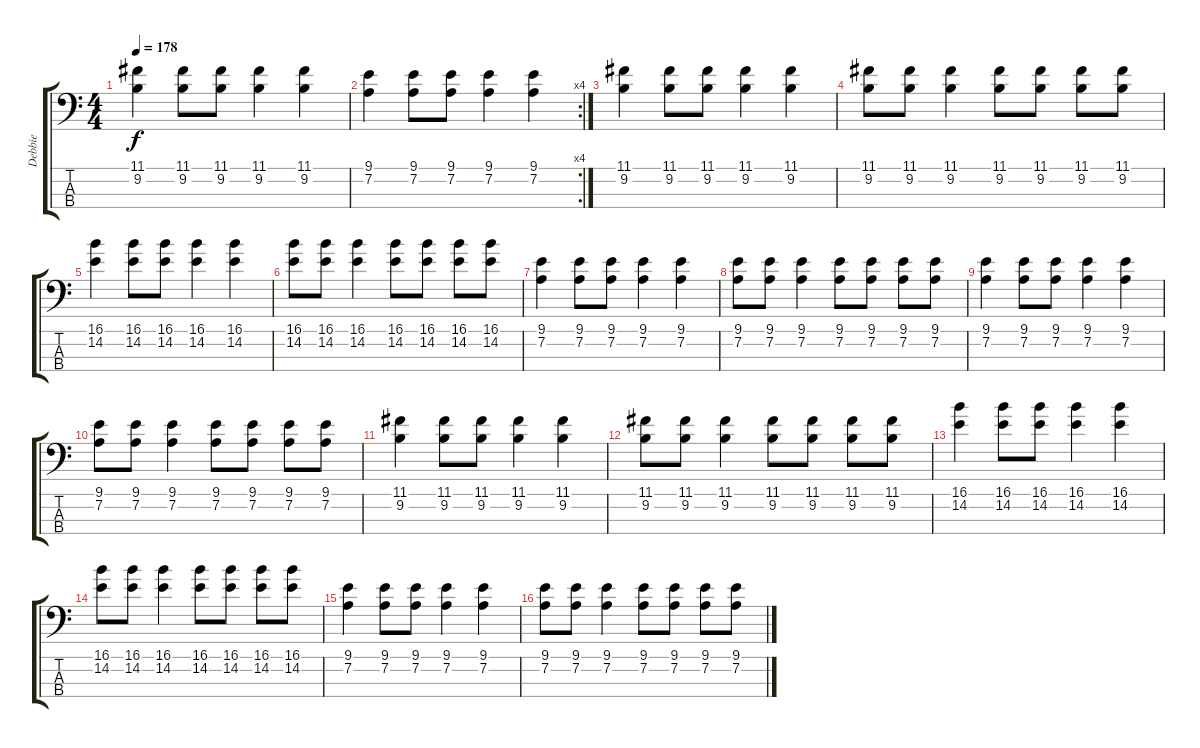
\track ("Debbie" "Debbie") {instrument electricbasspick}
\staff {score tabs}
\tuning (G2 D2 A1 E1) {hide}
\ts (4 4)
\tempo 178
\clef f4
\ks c
(11.1 9.2).4{dy f} (11.1 9.2).8 (11.1 9.2).8 (11.1 9.2).4 (11.1 9.2).4 |
\rc 4
(9.1 7.2).4 (9.1 7.2).8 (9.1 7.2).8 (9.1 7.2).4 (9.1 7.2).4 |
(11.1 9.2).4 (11.1 9.2).8 (11.1 9.2).8 (11.1 9.2).4 (11.1 9.2).4 |
(11.1 9.2).8 (11.1 9.2).8 (11.1 9.2).4 (11.1 9.2).8 (11.1 9.2).8 (11.1 9.2).8 (11.1 9.2).8 |
(16.1 14.2).4 (16.1 14.2).8 (16.1 14.2).8 (16.1 14.2).4 (16.1 14.2).4 |
(16.1 14.2).8 (16.1 14.2).8 (16.1 14.2).4 (16.1 14.2).8 (16.1 14.2).8 (16.1 14.2).8 (16.1 14.2).8 |
(9.1 7.2).4 (9.1 7.2).8 (9.1 7.2).8 (9.1 7.2).4 (9.1 7.2).4 |
(9.1 7.2).8 (9.1 7.2).8 (9.1 7.2).4 (9.1 7.2).8 (9.1 7.2).8 (9.1 7.2).8 (9.1 7.2).8 |
(9.1 7.2).4 (9.1 7.2).8 (9.1 7.2).8 (9.1 7.2).4 (9.1 7.2).4 |
(9.1 7.2).8 (9.1 7.2).8 (9.1 7.2).4 (9.1 7.2).8 (9.1 7.2).8 (9.1 7.2).8 (9.1 7.2).8 |
(11.1 9.2).4 (11.1 9.2).8 (11.1 9.2).8 (11.1 9.2).4 (11.1 9.2).4 |
(11.1 9.2).8 (11.1 9.2).8 (11.1 9.2).4 (11.1 9.2).8 (11.1 9.2).8 (11.1 9.2).8 (11.1 9.2).8 |
(16.1 14.2).4 (16.1 14.2).8 (16.1 14.2).8 (16.1 14.2).4 (16.1 14.2).4 |
(16.1 14.2).8 (16.1 14.2).8 (16.1 14.2).4 (16.1 14.2).8 (16.1 14.2).8 (16.1 14.2).8 (16.1 14.2).8 |
(9.1 7.2).4 (9.1 7.2).8 (9.1 7.2).8 (9.1 7.2).4 (9.1 7.2).4 |
(9.1 7.2).8 (9.1 7.2).8 (9.1 7.2).4 (9.1 7.2).8 (9.1 7.2).8 (9.1 7.2).8 (9.1 7.2).8
